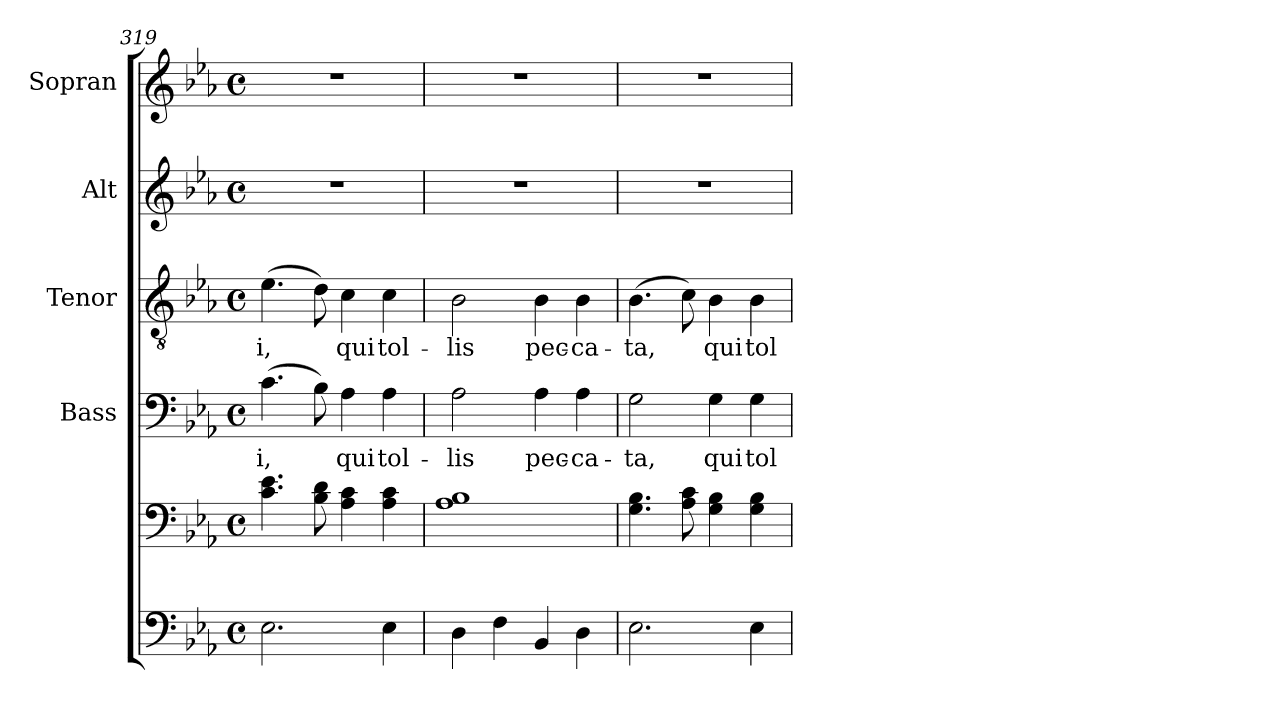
**kern	**kern	**kern	**text	**kern	**text	**kern	**kern
*part5	*part5	*part4	*part4	*part3	*part3	*part2	*part1
*staff6	*staff5	*staff4	*staff4	*staff3	*staff3	*staff2	*staff1
*	*	*I"Bass	*	*I"Tenor	*	*I"Alt	*I"Sopran
*	*	*I'B.	*	*I'T.	*	*I'A.	*I'S.
!!LO:PB:g=z
*clefF4	*clefF4	*clefF4	*	*clefGv2	*	*clefG2	*clefG2
*k[b-e-a-]	*k[b-e-a-]	*k[b-e-a-]	*	*k[b-e-a-]	*	*k[b-e-a-]	*k[b-e-a-]
*E-:	*E-:	*E-:	*	*E-:	*	*E-:	*E-:
*M4/4	*M4/4	*M4/4	*	*M4/4	*	*M4/4	*M4/4
*met(c)	*met(c)	*met(c)	*	*met(c)	*	*met(c)	*met(c)
=319	=319	=319	=319	=319	=319	=319	=319
!	!	!	!LO:LY:b	!	!LO:LY:b	!	!
2.E-\	4.c\ 4.e-\	(>4.c\	-i,	(>4.e-\	-i,	1r	1r
.	8B-\ 8d\	8B-\)	.	8d\)	.	.	.
!	!	!	!LO:LY:b	!	!LO:LY:b	!	!
.	4A-\ 4c\	4A-\	qui	4c\	qui	.	.
!	!	!	!LO:LY:b	!	!LO:LY:b	!	!
4E-\	4A-\ 4c\	4A-\	tol-	4c\	tol-	.	.
=320	=320	=320	=320	=320	=320	=320	=320
!	!	!	!LO:LY:b	!	!LO:LY:b	!	!
4D\	1A- 1B-	2A-\	-lis	2B-\	-lis	1r	1r
4F\	.	.	.	.	.	.	.
!	!	!	!LO:LY:b	!	!LO:LY:b	!	!
4BB-/	.	4A-\	pec-	4B-\	pec-	.	.
!	!	!	!LO:LY:b	!	!LO:LY:b	!	!
4D\	.	4A-\	-ca-	4B-\	-ca-	.	.
=321	=321	=321	=321	=321	=321	=321	=321
!	!	!	!LO:LY:b	!	!LO:LY:b	!	!
2.E-\	4.G\ 4.B-\	2G\	-ta,	(>4.B-\	-ta,	1r	1r
.	8A-\ 8c\	.	.	8c\)	.	.	.
!	!	!	!LO:LY:b	!	!LO:LY:b	!	!
.	4G\ 4B-\	4G\	qui	4B-\	qui	.	.
!	!	!	!LO:LY:b	!	!LO:LY:b	!	!
4E-\	4G\ 4B-\	4G\	tol-	4B-\	tol-	.	.
=	=	=	=	=	=	=	=
*-	*-	*-	*-	*-	*-	*-	*-
